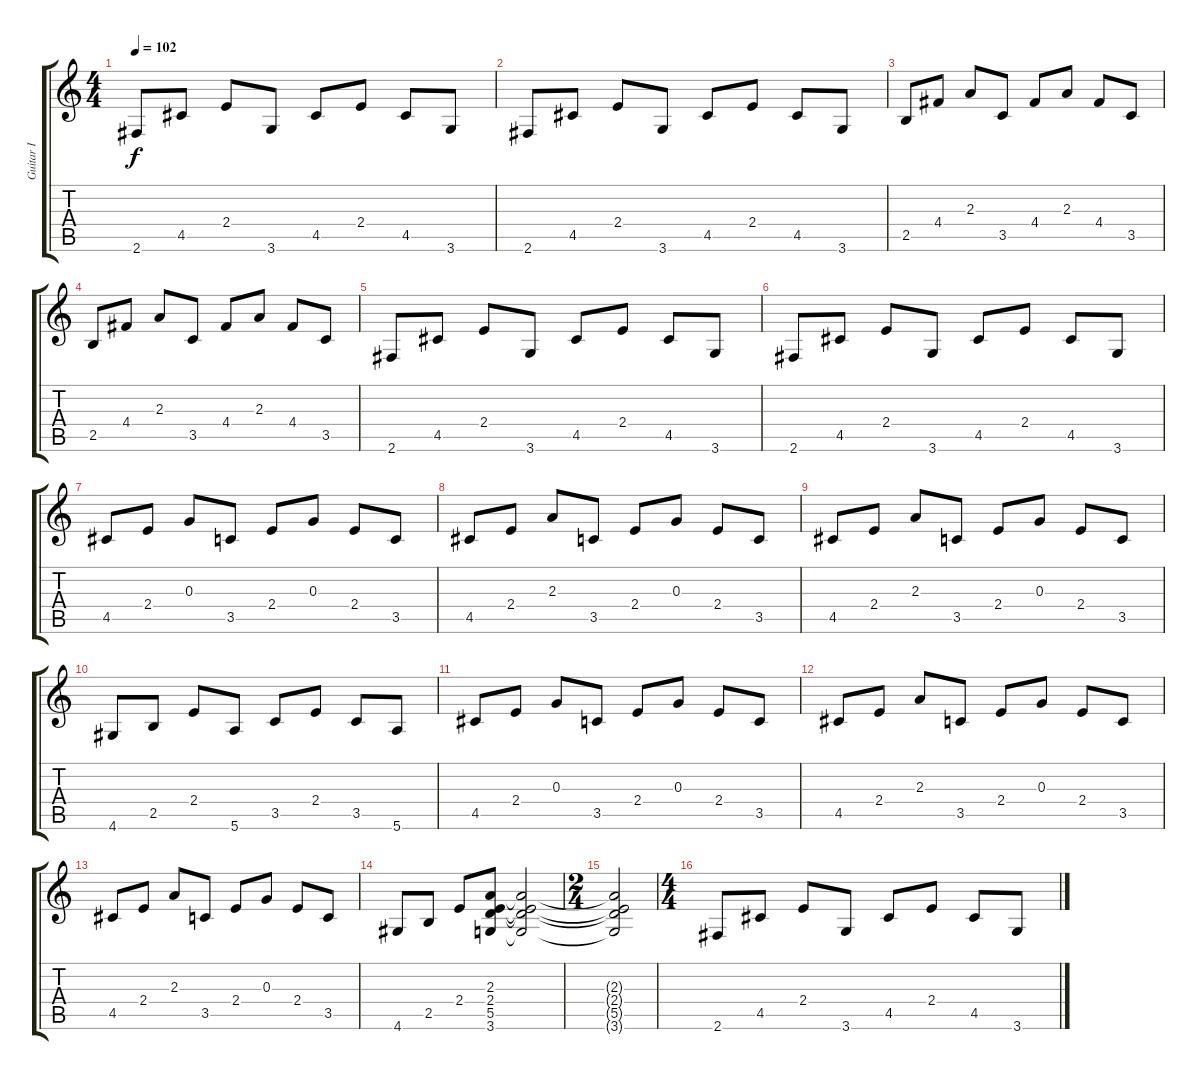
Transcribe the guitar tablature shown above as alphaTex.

\track ("Guitar I" "Guitar I") {instrument electricguitarclean}
\staff {score tabs}
\tuning (E4 B3 G3 D3 A2 E2) {hide}
\ts (4 4)
\tempo 102
\clef g2
\ks c
2.6.8{dy f} 4.5.8 2.4.8 3.6.8 4.5.8 2.4.8 4.5.8 3.6.8 |
2.6.8 4.5.8 2.4.8 3.6.8 4.5.8 2.4.8 4.5.8 3.6.8 |
2.5.8 4.4.8 2.3.8 3.5.8 4.4.8 2.3.8 4.4.8 3.5.8 |
2.5.8 4.4.8 2.3.8 3.5.8 4.4.8 2.3.8 4.4.8 3.5.8 |
2.6.8 4.5.8 2.4.8 3.6.8 4.5.8 2.4.8 4.5.8 3.6.8 |
2.6.8 4.5.8 2.4.8 3.6.8 4.5.8 2.4.8 4.5.8 3.6.8 |
4.5.8 2.4.8 0.3.8 3.5.8 2.4.8 0.3.8 2.4.8 3.5.8 |
4.5.8 2.4.8 2.3.8 3.5.8 2.4.8 0.3.8 2.4.8 3.5.8 |
4.5.8 2.4.8 2.3.8 3.5.8 2.4.8 0.3.8 2.4.8 3.5.8 |
4.6.8 2.5.8 2.4.8 5.6.8 3.5.8 2.4.8 3.5.8 5.6.8 |
4.5.8 2.4.8 0.3.8 3.5.8 2.4.8 0.3.8 2.4.8 3.5.8 |
4.5.8 2.4.8 2.3.8 3.5.8 2.4.8 0.3.8 2.4.8 3.5.8 |
4.5.8 2.4.8 2.3.8 3.5.8 2.4.8 0.3.8 2.4.8 3.5.8 |
4.6.8 2.5.8 2.4.8 (2.3 2.4 5.5 3.6).8 (2.3{t} 2.4{t} 5.5{t} 3.6{t}).2 |
\ts (2 4)
(2.3{t} 2.4{t} 5.5{t} 3.6{t}).2 |
\ts (4 4)
2.6.8 4.5.8 2.4.8 3.6.8 4.5.8 2.4.8 4.5.8 3.6.8
